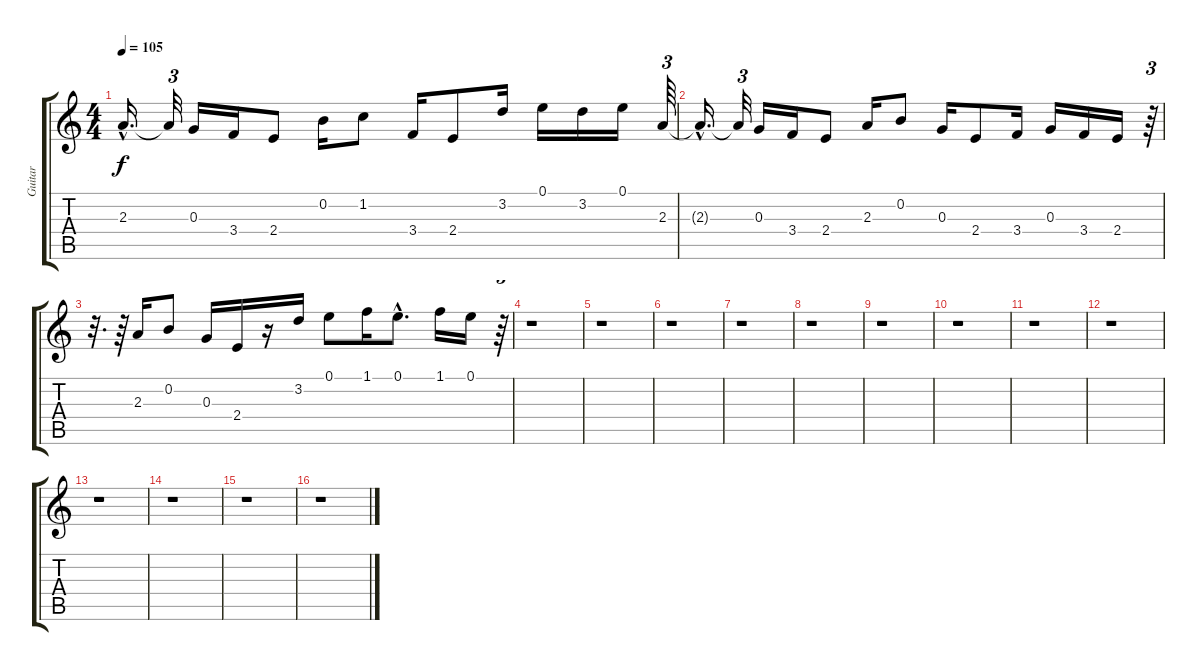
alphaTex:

\track ("Guitar" "Guitar") {instrument distortionguitar}
\staff {score tabs}
\tuning (E4 B3 G3 D3 A2 E2) {hide}
\ts (4 4)
\tempo 105
\clef g2
\ks c
2.3{hac t}.16{d dy f} 2.3{t}.32{tu (3 2)} 0.3.16 3.4.16 2.4.8 0.2.16 1.2.8 3.4.16 2.4.8 3.2.16 0.1.16 3.2.16 0.1.16 2.3.64{tu (3 2)} |
2.3{hac t}.16{d} 2.3{t}.32{tu (3 2)} 0.3.16 3.4.16 2.4.8 2.3.16 0.2.8 0.3.16 2.4.8 3.4.16 0.3.16 3.4.16 2.4.16 r.64{tu (3 2)} |
r.32{d} r.64 2.3.16 0.2.8 0.3.16 2.4.16 r.16 3.2.16 0.1.8 1.1.16 0.1{hac}.8{d} 1.1.16 0.1.16 r.64{tu (3 2)} |
r.1 |
r.1 |
r.1 |
r.1 |
r.1 |
r.1 |
r.1 |
r.1 |
r.1 |
r.1 |
r.1 |
r.1 |
r.1
